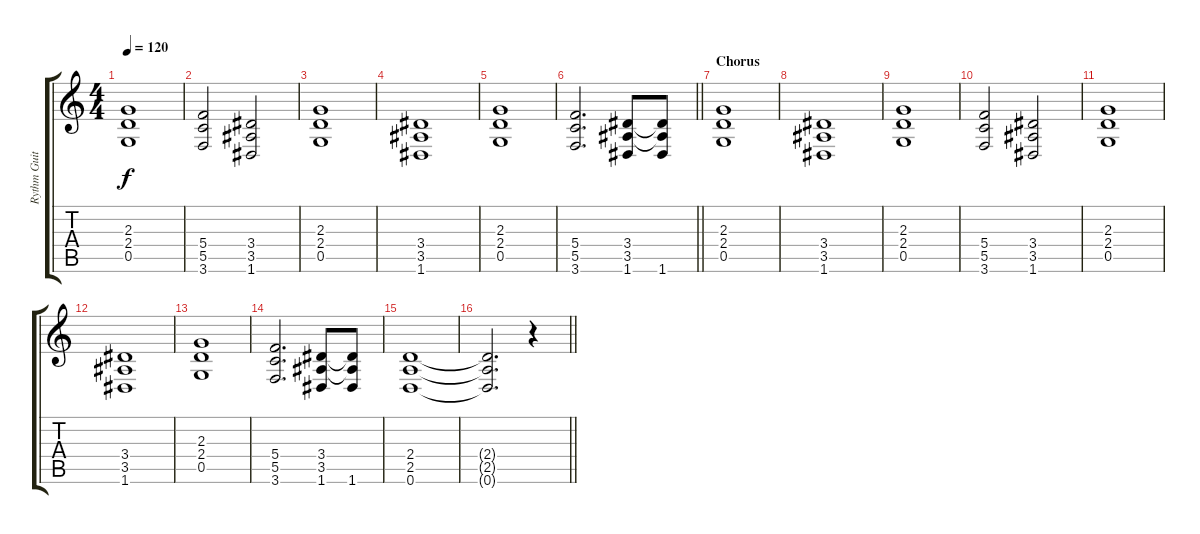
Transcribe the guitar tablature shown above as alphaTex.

\track ("Rythm Guitar" "Rythm Guit") {instrument distortionguitar}
\staff {score tabs}
\tuning (D4 A3 F3 C3 G2 D2) {hide}
\ts (4 4)
\tempo 120
\clef g2
\ks c
(2.3 2.4 0.5).1{dy f} |
(5.4 5.5 3.6).2 (3.4 3.5 1.6).2 |
(2.3 2.4 0.5).1 |
(3.4 3.5 1.6).1 |
(2.3 2.4 0.5).1 |
\barLineRight lightlight
(5.4 5.5 3.6).2{d} (3.4 3.5 1.6).8 (3.4{t} 3.5{t} 1.6).8 |
\section ("" "Chorus")
(2.3 2.4 0.5).1 |
(3.4 3.5 1.6).1 |
(2.3 2.4 0.5).1 |
(5.4 5.5 3.6).2 (3.4 3.5 1.6).2 |
(2.3 2.4 0.5).1 |
(3.4 3.5 1.6).1 |
(2.3 2.4 0.5).1 |
(5.4 5.5 3.6).2{d} (3.4 3.5 1.6).8 (3.4{t} 3.5{t} 1.6).8 |
(2.4 2.5 0.6).1 |
\barLineRight lightlight
(2.4{t} 2.5{t} 0.6{t}).2{d} r.4
